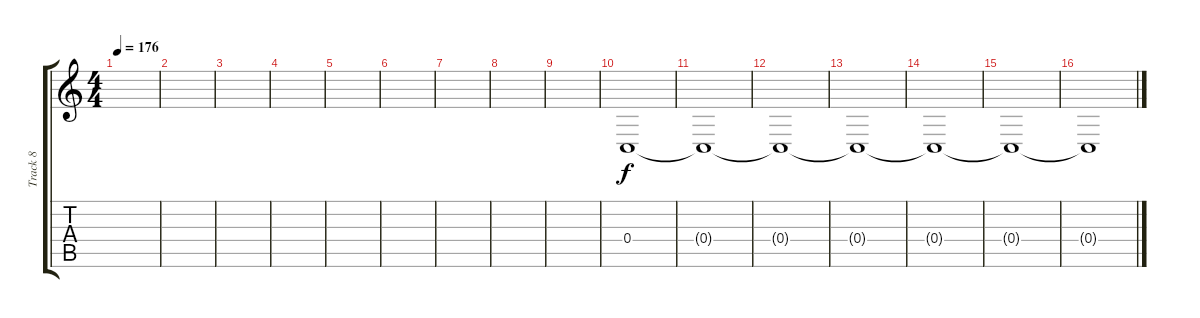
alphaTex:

\track ("Track 8" "Track 8") {instrument pad1newage}
\staff {score tabs}
\tuning (D4 A3 F3 C3 G2 C2) {hide}
\ts (4 4)
\tempo 176
\clef g2
\ks c
|
|
|
|
|
|
|
|
|
0.4.1 |
0.4{t}.1 |
0.4{t}.1 |
0.4{t}.1 |
0.4{t}.1 |
0.4{t}.1 |
0.4{t}.1
